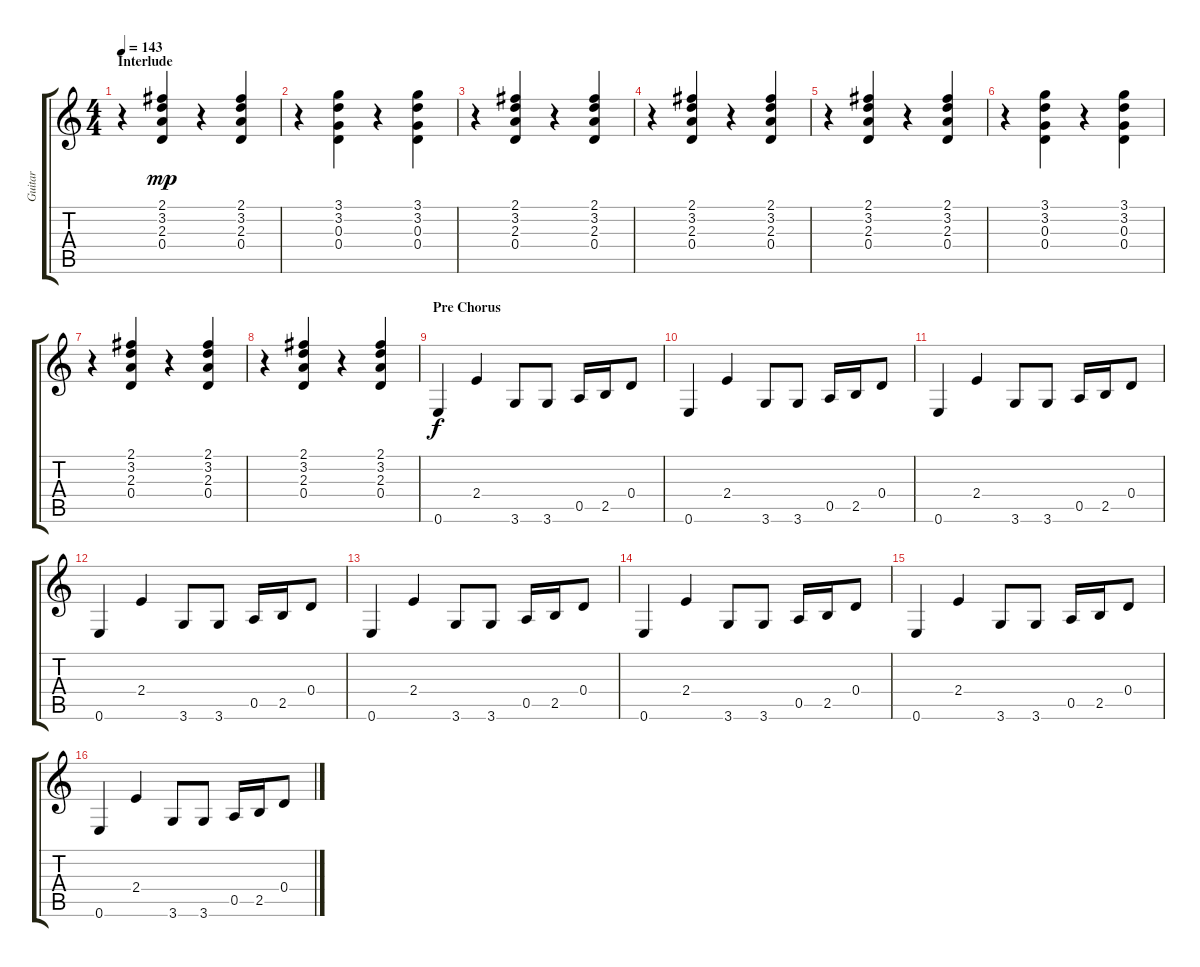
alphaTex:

\track ("Guitar" "Guitar") {instrument acousticguitarsteel}
\staff {score tabs}
\tuning (E4 B3 G3 D3 A2 E2) {hide}
\ts (4 4)
\section ("" "Interlude")
\tempo 143
\clef g2
\ks c
r.4{dy f} (2.1 3.2 2.3 0.4).4{dy mp} r.4 (2.1 3.2 2.3 0.4).4 |
r.4 (3.1 3.2 0.3 0.4).4 r.4 (3.1 3.2 0.3 0.4).4 |
r.4 (2.1 3.2 2.3 0.4).4 r.4 (2.1 3.2 2.3 0.4).4 |
r.4 (2.1 3.2 2.3 0.4).4 r.4 (2.1 3.2 2.3 0.4).4 |
r.4 (2.1 3.2 2.3 0.4).4 r.4 (2.1 3.2 2.3 0.4).4 |
r.4 (3.1 3.2 0.3 0.4).4 r.4 (3.1 3.2 0.3 0.4).4 |
r.4 (2.1 3.2 2.3 0.4).4 r.4 (2.1 3.2 2.3 0.4).4 |
r.4 (2.1 3.2 2.3 0.4).4 r.4 (2.1 3.2 2.3 0.4).4 |
\section ("" "Pre Chorus")
0.6.4{dy f} 2.4.4 3.6.8 3.6.8 0.5.16 2.5.16 0.4.8 |
0.6.4 2.4.4 3.6.8 3.6.8 0.5.16 2.5.16 0.4.8 |
0.6.4 2.4.4 3.6.8 3.6.8 0.5.16 2.5.16 0.4.8 |
0.6.4 2.4.4 3.6.8 3.6.8 0.5.16 2.5.16 0.4.8 |
0.6.4 2.4.4 3.6.8 3.6.8 0.5.16 2.5.16 0.4.8 |
0.6.4 2.4.4 3.6.8 3.6.8 0.5.16 2.5.16 0.4.8 |
0.6.4 2.4.4 3.6.8 3.6.8 0.5.16 2.5.16 0.4.8 |
0.6.4 2.4.4 3.6.8 3.6.8 0.5.16 2.5.16 0.4.8
